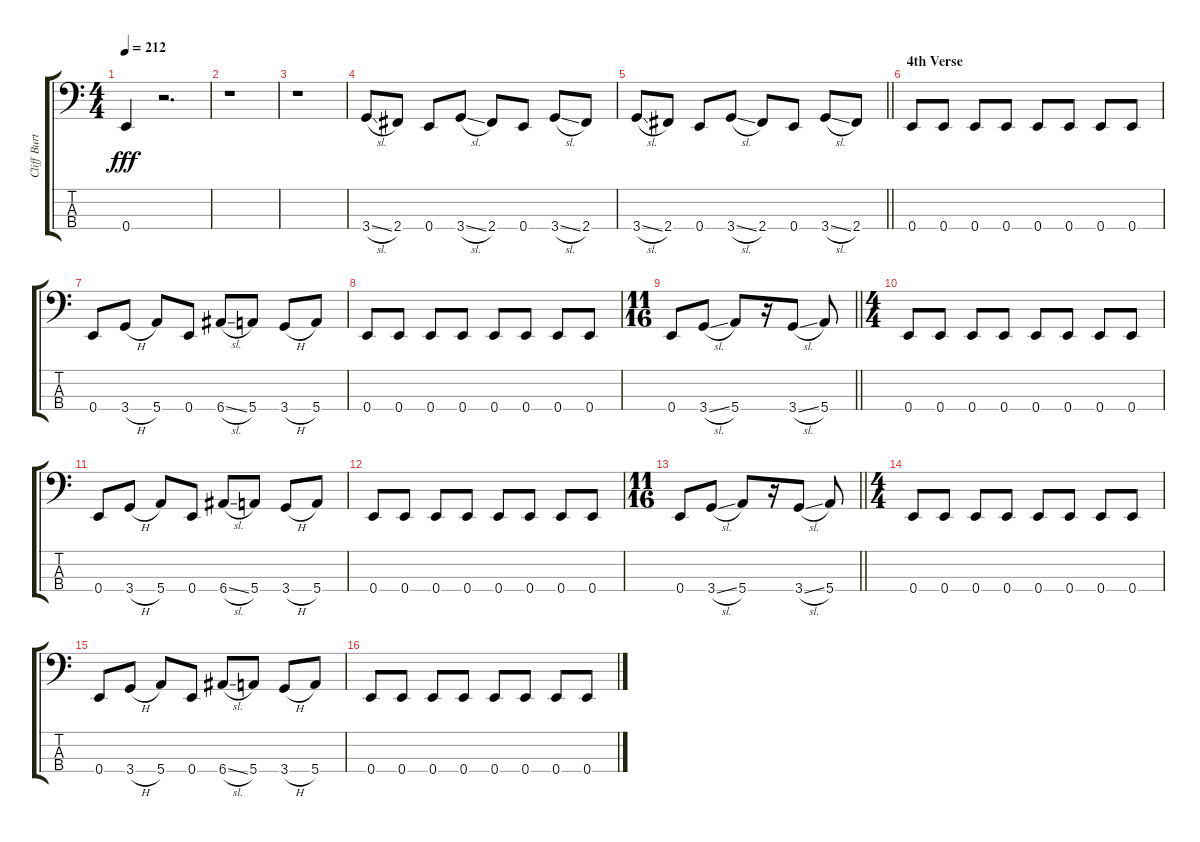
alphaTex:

\track ("Cliff Burton" "Cliff Burt") {instrument electricbassfinger}
\staff {score tabs}
\tuning (G2 D2 A1 E1) {hide}
\ts (4 4)
\tempo 212
\clef f4
\ks c
0.4.4{dy fff} r.2{d} |
r.1 |
r.1 |
3.4{sl}.8 2.4.8 0.4.8 3.4{sl}.8 2.4.8 0.4.8 3.4{sl}.8 2.4.8 |
\barLineRight lightlight
3.4{sl}.8 2.4.8 0.4.8 3.4{sl}.8 2.4.8 0.4.8 3.4{sl}.8 2.4.8 |
\section ("" "4th Verse")
0.4.8 0.4.8 0.4.8 0.4.8 0.4.8 0.4.8 0.4.8 0.4.8 |
0.4.8 3.4{h}.8 5.4.8 0.4.8 6.4{sl}.8 5.4.8 3.4{h}.8 5.4.8 |
0.4.8 0.4.8 0.4.8 0.4.8 0.4.8 0.4.8 0.4.8 0.4.8 |
\ts (11 16)
\barLineRight lightlight
0.4.8 3.4{sl}.8 5.4.8 r.16 3.4{sl}.8 5.4.8 |
\ts (4 4)
0.4.8 0.4.8 0.4.8 0.4.8 0.4.8 0.4.8 0.4.8 0.4.8 |
0.4.8 3.4{h}.8 5.4.8 0.4.8 6.4{sl}.8 5.4.8 3.4{h}.8 5.4.8 |
0.4.8 0.4.8 0.4.8 0.4.8 0.4.8 0.4.8 0.4.8 0.4.8 |
\ts (11 16)
\barLineRight lightlight
0.4.8 3.4{sl}.8 5.4.8 r.16 3.4{sl}.8 5.4.8 |
\ts (4 4)
0.4.8 0.4.8 0.4.8 0.4.8 0.4.8 0.4.8 0.4.8 0.4.8 |
0.4.8 3.4{h}.8 5.4.8 0.4.8 6.4{sl}.8 5.4.8 3.4{h}.8 5.4.8 |
0.4.8 0.4.8 0.4.8 0.4.8 0.4.8 0.4.8 0.4.8 0.4.8
